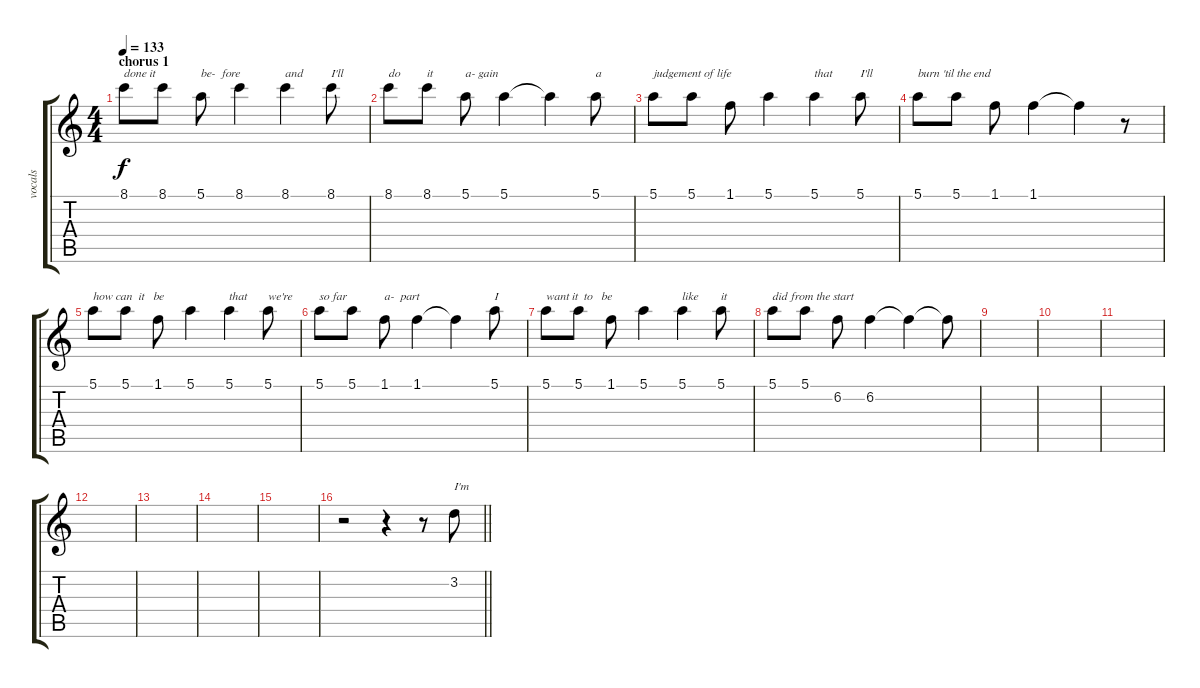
\track ("vocals" "vocals") {instrument electricguitarjazz}
\staff {score tabs}
\tuning (E4 B3 G3 D3 A2 E2) {hide}
\ts (4 4)
\section ("" "chorus 1")
\tempo 133
\clef g2
\ks c
8.1.8{txt "done it" dy f} 8.1.8 5.1.8{txt "be-  fore"} 8.1.4 8.1.4{txt "and"} 8.1.8{txt "I'll"} |
8.1.8{txt "do"} 8.1.8{txt "it"} 5.1.8{txt "a- gain"} 5.1.4 5.1{t}.4 5.1.8{txt "a"} |
5.1.8{txt "judgement of life"} 5.1.8 1.1.8 5.1.4 5.1.4{txt "that "} 5.1.8{txt "I'll"} |
5.1.8{txt "burn 'til the end"} 5.1.8 1.1.8 1.1.4 1.1{t}.4 r.8 |
5.1.8{txt "how can  it   be "} 5.1.8 1.1.8 5.1.4 5.1.4{txt "that"} 5.1.8{txt "we're"} |
5.1.8{txt "so far"} 5.1.8 1.1.8{txt "a-  part"} 1.1.4 1.1{t}.4 5.1.8{txt "I"} |
5.1.8{txt "want it  to   be"} 5.1.8 1.1.8 5.1.4 5.1.4{txt "like"} 5.1.8{txt "it"} |
5.1.8{txt "did from the start"} 5.1.8 6.2.8 6.2.4 6.2{t}.4 6.2{t}.8 |
|
|
|
|
|
|
|
\barLineRight lightlight
r.2 r.4 r.8 3.2.8{txt "I'm "}
